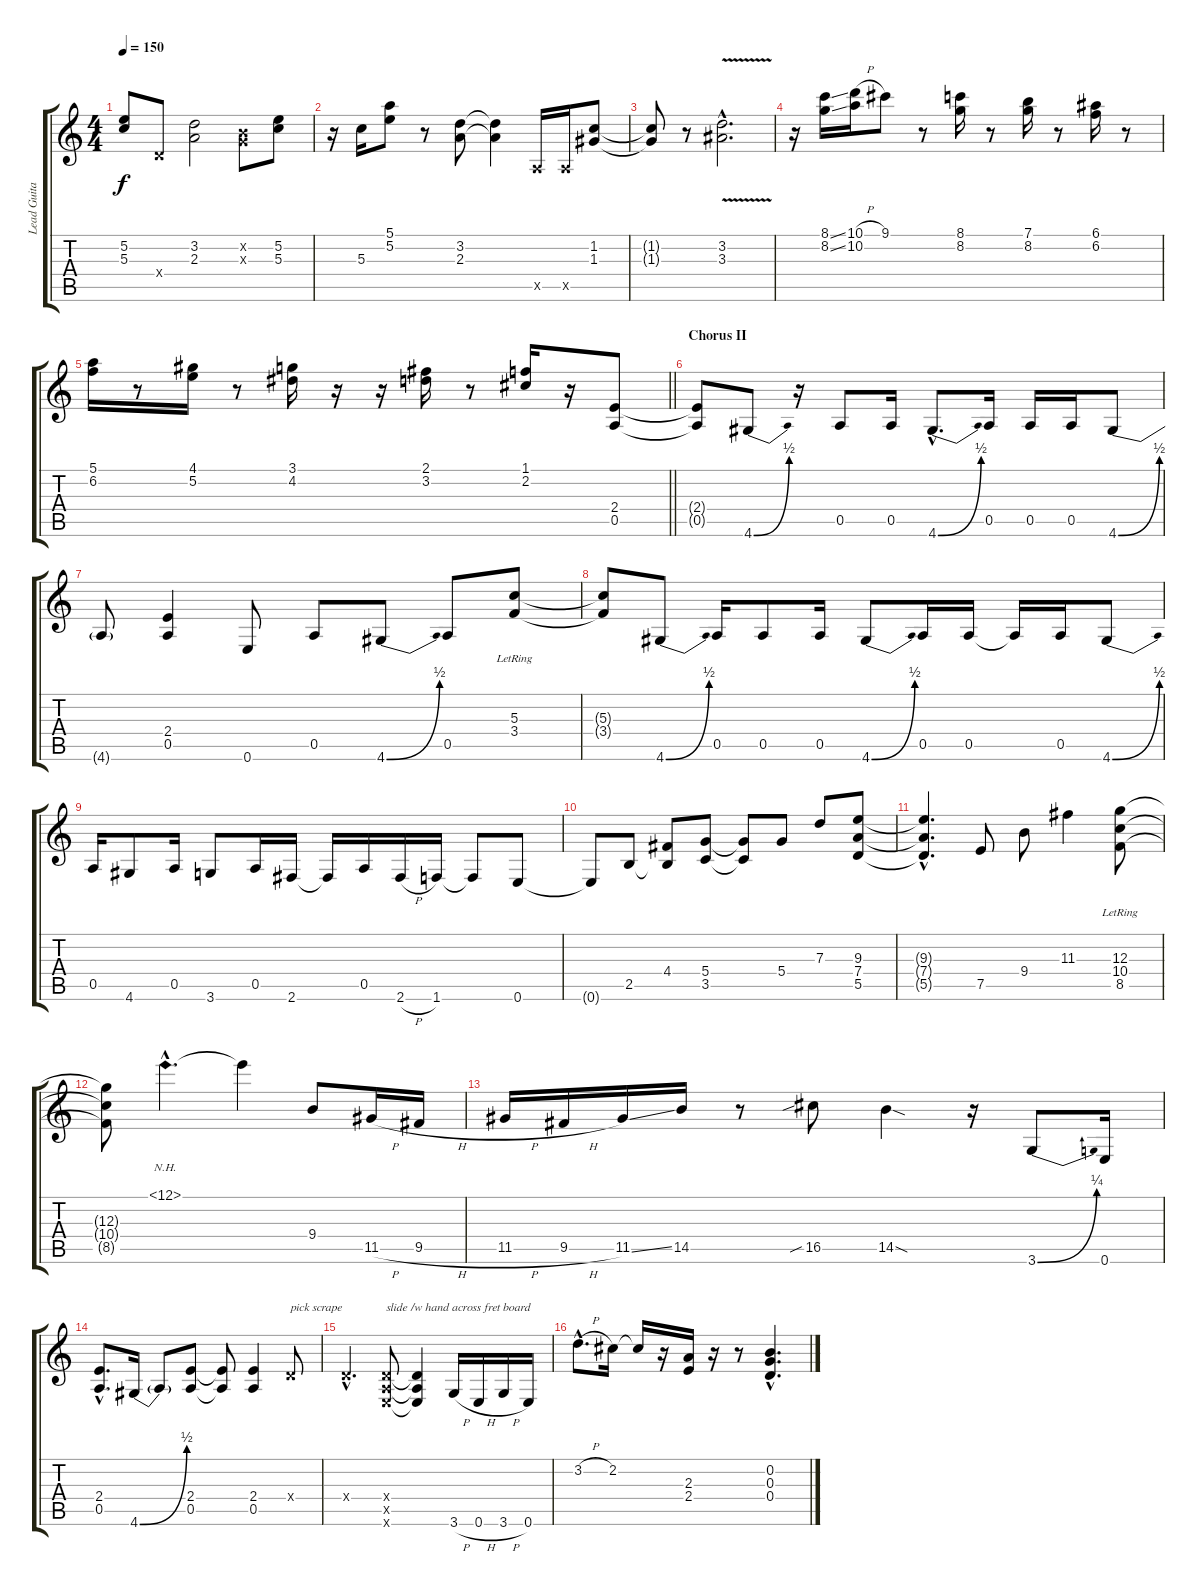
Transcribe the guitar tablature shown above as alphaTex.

\track ("Lead Guitar" "Lead Guita") {instrument overdrivenguitar}
\staff {score tabs}
\tuning (E4 B3 G3 D3 A2 E2) {hide}
\ts (4 4)
\tempo 150
\clef g2
\ks c
(5.2{t} 5.3{t}).8{dy f} 0.4{x}.8 (3.2 2.3).2 (0.2{x} 0.3{x}).8 (5.2 5.3).8 |
r.16 5.3.16 (5.1 5.2).8 r.8 (3.2 2.3).8 (3.2{t} 2.3{t}).4 0.5{x}.16 0.5{x}.16 (1.2 1.3).8 |
(1.2{t} 1.3{t}).8 r.8 (3.2{v hac} 3.3{v hac}).2{d} |
r.16 (8.1{ss} 8.2{ss}).16 (10.1{h} 10.2).16 9.1.8 r.8 (8.1 8.2).16 r.8 (7.1 8.2).16 r.8 (6.1 6.2).16 r.8 |
\barLineRight lightlight
(5.1 6.2).16 r.8 (4.1 5.2).16 r.8 (3.1 4.2).16 r.16 r.16 (2.1 3.2).16 r.8 (1.1 2.2).16 r.16 (2.4 0.5).8 |
\section ("" "Chorus II")
(2.4{t} 0.5{t}).8 4.6{be (bend 0 0 60 2)}.8 r.16 0.5.8 0.5.16 4.6{be (bend 0 0 60 2) hac}.8{d} 0.5.16 0.5.16 0.5.16 4.6{be (bend 0 0 60 2)}.8 |
4.6{t}.8 (2.4 0.5).4 0.6.8 0.5.8 4.6{be (bend 0 0 60 2)}.8 0.5.8 (5.3{lr} 3.4{lr}).8 |
(5.3{t} 3.4{t}).8 4.6{be (bend 0 0 60 2)}.8 0.5.16 0.5.8 0.5.16 4.6{be (bend 0 0 60 2)}.8 0.5.16 0.5.16 0.5{t}.16 0.5.16 4.6{be (bend 0 0 60 2)}.8 |
0.5.16 4.6.8 0.5.16 3.6.8 0.5.16 2.6.16 2.6{t}.16 0.5.16 2.6{h}.16 1.6.16 1.6{t}.8 0.6.8 |
0.6{t}.8 2.5.8 (4.4 2.5{t}).8 (5.4 3.5).8 (5.4{t} 3.5{t}).8 5.4.8 7.3.8 (9.3 7.4 5.5).8 |
(9.3{hac t} 7.4{hac t} 5.5{hac t}).4{d} 7.5.8 9.4.8 11.3.4 (12.3{lr} 10.4{lr} 8.5{lr}).8 |
(12.3{t} 10.4{t} 8.5{t}).8 12.1{nh hac}.4{d} 12.1{t}.4 9.4.8 11.5{h}.16 9.5{h}.16 |
11.5{h}.16 9.5{h}.16 11.5{ss}.16 14.5.16 r.8 16.5{sib}.8 14.5{sod}.4 r.16 3.6{be (bend 0 0 60 1)}.8 0.6.16 |
(2.4{hac} 0.5{hac}).8{d} 4.6{be (bend 0 0 60 2)}.16 4.6{t}.8 (2.4 0.5).8 (2.4{t} 0.5{t}).8 (2.4 0.5).4 0.4{x}.8{txt "pick scrape"} |
0.4{hac x}.4{d} (0.4{x} 0.5{x} 0.6{x}).8{txt "slide /w hand across fret board"} (0.4{t} 0.5{t} 0.6{t}).4 3.6{h}.16 0.6{h}.16 3.6{h}.16 0.6.16 |
3.2{h hac}.8{d} 2.2.16 2.2{t}.16 r.16 (2.3 2.4).16 r.16 r.8 (0.2{hac} 0.3{hac} 0.4{hac}).4{d}
